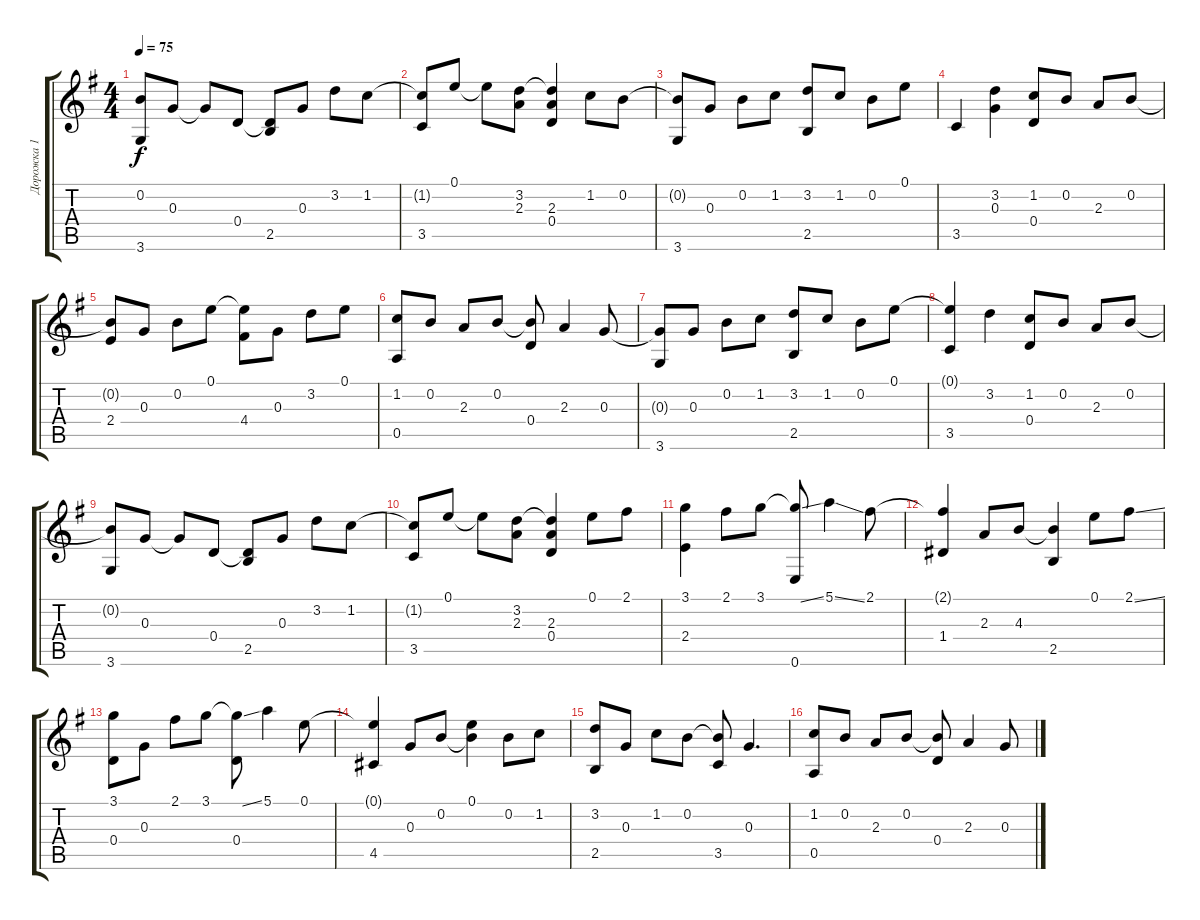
\track ("Дорожка 1" "Дорожка 1") {instrument acousticguitarsteel}
\staff {score tabs}
\tuning (E4 B3 G3 D3 A2 E2) {hide}
\ts (4 4)
\tempo 75
\clef g2
\ks g
(0.2{t} 3.6).8{dy f} 0.3.8 0.3{t}.8 0.4.8 (0.4{t} 2.5).8 0.3.8 3.2.8 1.2.8 |
(1.2{t} 3.5).8 0.1.8 0.1{t}.8 (3.2 2.3).8 (3.2{t} 2.3 0.4).4 1.2.8 0.2.8 |
(0.2{t} 3.6).8 0.3.8 0.2.8 1.2.8 (3.2 2.5).8 1.2.8 0.2.8 0.1.8 |
3.5.4 (3.2 0.3).4 (1.2 0.4).8 0.2.8 2.3.8 0.2.8 |
(0.2{t} 2.4).8 0.3.8 0.2.8 0.1.8 (0.1{t} 4.4).8 0.3.8 3.2.8 0.1.8 |
(1.2 0.5).8 0.2.8 2.3.8 0.2.8 (0.2{t} 0.4).8 2.3.4 0.3.8 |
(0.3{t} 3.6).8 0.3.8 0.2.8 1.2.8 (3.2 2.5).8 1.2.8 0.2.8 0.1.8 |
(0.1{t} 3.5).4 3.2.4 (1.2 0.4).8 0.2.8 2.3.8 0.2.8 |
(0.2{t} 3.6).8 0.3.8 0.3{t}.8 0.4.8 (0.4{t} 2.5).8 0.3.8 3.2.8 1.2.8 |
(1.2{t} 3.5).8 0.1.8 0.1{t}.8 (3.2 2.3).8 (3.2{t} 2.3 0.4).4 0.1.8 2.1.8 |
(3.1 2.4).4 2.1.8 3.1.8 (3.1{ss t} 0.6).8 5.1{ss}.4 2.1.8 |
(2.1{t} 1.4).4 2.3.8 4.3.8 (4.3{t} 2.5).4 0.1.8 2.1{ss}.8 |
(3.1 0.4).8 0.3.8 2.1.8 3.1.8 (3.1{ss t} 0.4).8 5.1.4 0.1.8 |
(0.1{t} 4.5).4 0.3.8 0.2.8 (0.1 0.2{t}).4 0.2.8 1.2.8 |
(3.2 2.5).8 0.3.8 1.2.8 0.2.8 (0.2{t} 3.5).8 0.3.4{d} |
(1.2 0.5).8 0.2.8 2.3.8 0.2.8 (0.2{t} 0.4).8 2.3.4 0.3.8
